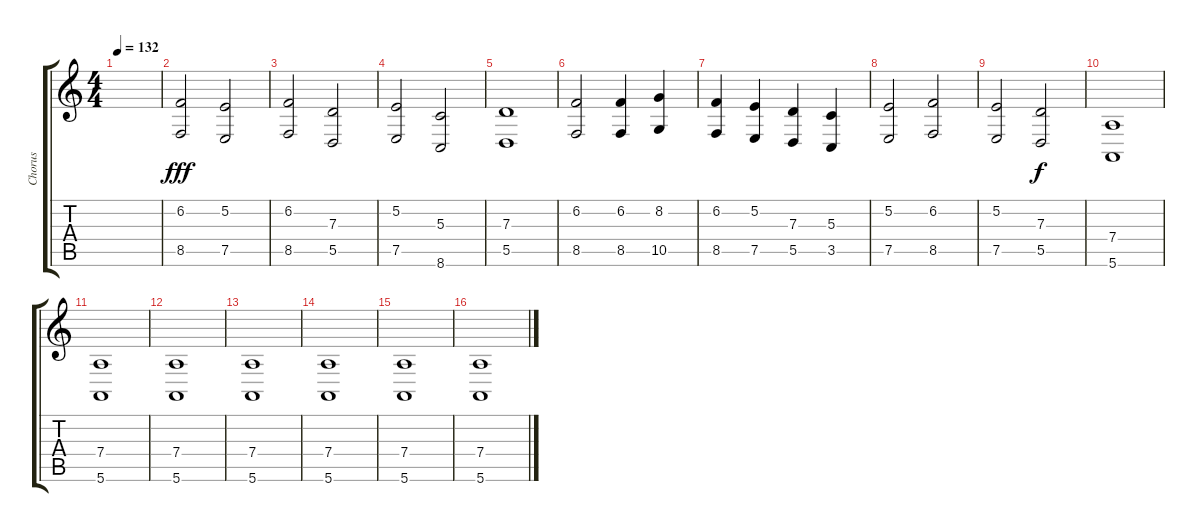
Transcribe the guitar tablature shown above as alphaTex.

\track ("Chorus" "Chorus") {instrument choiraahs}
\staff {score tabs}
\tuning (E4 B3 G3 D3 A2 E2) {hide}
\ts (4 4)
\tempo 132
\clef g2
\ks c
|
(6.2 8.5).2{dy fff volume 13} (5.2 7.5).2 |
(6.2 8.5).2 (7.3 5.5).2 |
(5.2 7.5).2 (5.3 8.6).2 |
(7.3 5.5).1 |
(6.2 8.5).2 (6.2 8.5).4 (8.2 10.5).4 |
(6.2 8.5).4 (5.2 7.5).4 (7.3 5.5).4 (5.3 3.5).4 |
(5.2 7.5).2 (6.2 8.5).2 |
(5.2 7.5).2 (7.3 5.5).2{dy f} |
(7.4 5.6).1 |
(7.4 5.6).1 |
(7.4 5.6).1 |
(7.4 5.6).1 |
(7.4 5.6).1 |
(7.4 5.6).1 |
(7.4 5.6).1
